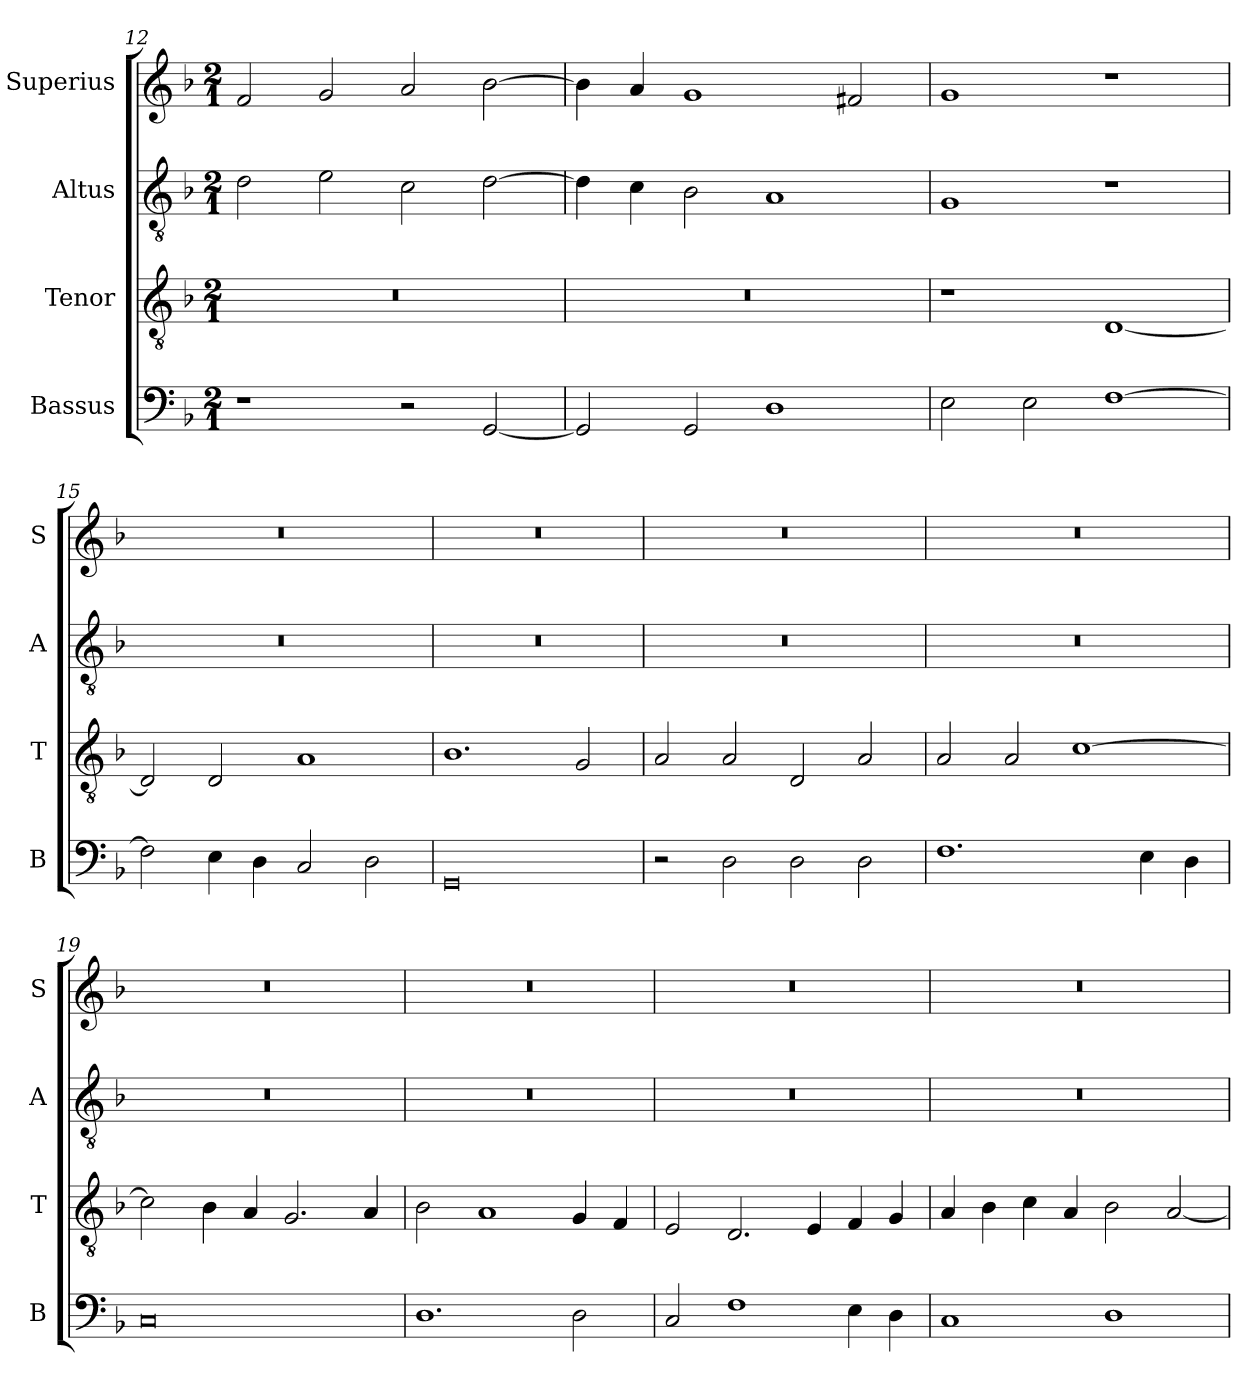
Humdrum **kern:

**kern	**kern	**kern	**kern
*part4	*part3	*part2	*part1
*staff4	*staff3	*staff2	*staff1
*I"Bassus	*I"Tenor	*I"Altus	*I"Superius
*I'B	*I'T	*I'A	*I'S
*clefF4	*clefGv2	*clefGv2	*clefG2
*k[b-]	*k[b-]	*k[b-]	*k[b-]
*M2/1	*M2/1	*M2/1	*M2/1
=12	=12	=12	=12
1r	0r	2d\	2f/
.	.	2e\	2g/
2r	.	2c\	2a/
[2GG/	.	[2d\	[2b-\
=13	=13	=13	=13
2GG/]	0r	4d\]	4b-\]
.	.	4c\	4a/
2GG/	.	2B-\	1g
1D	.	1A	.
.	.	.	2f#X/
=14	=14	=14	=14
2E\	1r	1G	1g
2E\	.	.	.
[1F	[1D	1r	1r
=15	=15	=15	=15
2F\]	2D/]	0r	0r
4E\	2D/	.	.
4D\	.	.	.
2C/	1A	.	.
2D\	.	.	.
=16	=16	=16	=16
0GG	1.B-	0r	0r
.	2G/	.	.
=17	=17	=17	=17
2r	2A/	0r	0r
2D\	2A/	.	.
2D\	2D/	.	.
2D\	2A/	.	.
=18	=18	=18	=18
1.F	2A/	0r	0r
.	2A/	.	.
.	[1c	.	.
4E\	.	.	.
4D\	.	.	.
=19	=19	=19	=19
0C	2c\]	0r	0r
.	4B-\	.	.
.	4A/	.	.
.	2.G/	.	.
.	4A/	.	.
=20	=20	=20	=20
1.D	2B-\	0r	0r
.	1A	.	.
2D\	4G/	.	.
.	4F/	.	.
=21	=21	=21	=21
2C/	2E/	0r	0r
1F	2.D/	.	.
.	4E/	.	.
4E\	4F/	.	.
4D\	4G/	.	.
=22	=22	=22	=22
1C	4A/	0r	0r
.	4B-\	.	.
.	4c\	.	.
.	4A/	.	.
1D	2B-\	.	.
.	[2A/	.	.
=	=	=	=
*-	*-	*-	*-
